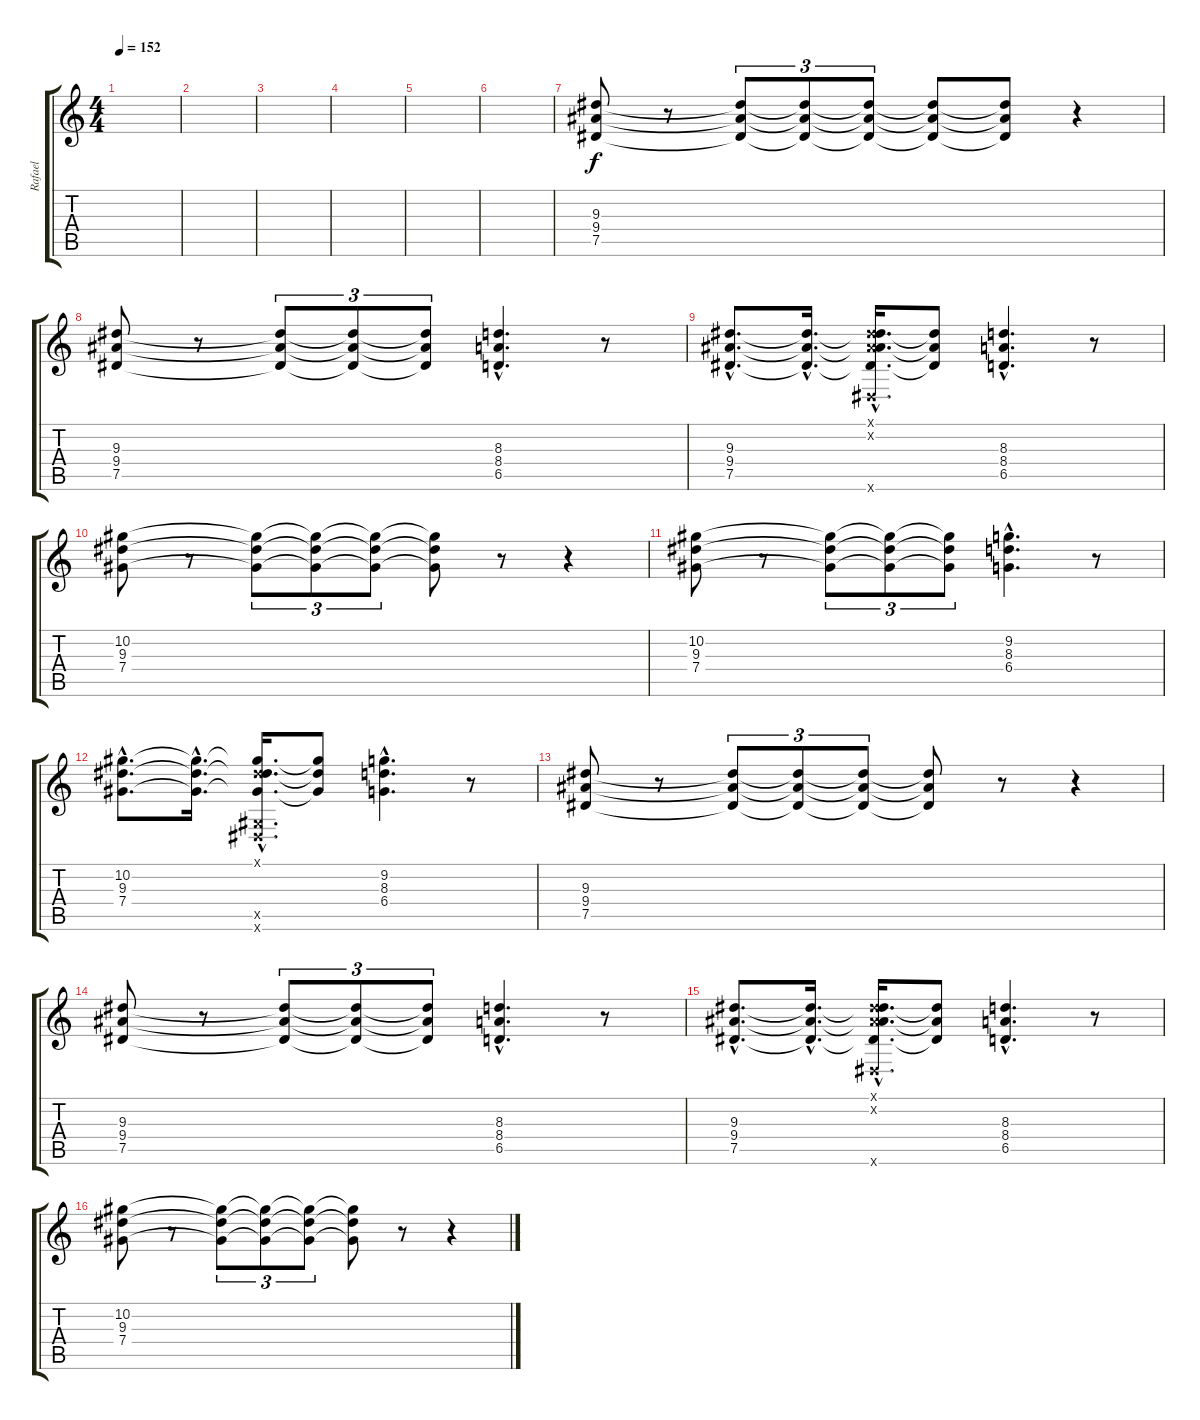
\track ("Rafael" "Rafael") {instrument distortionguitar}
\staff {score tabs}
\tuning (Eb4 Bb3 Gb3 Db3 Ab2 Eb2) {hide}
\ts (4 4)
\tempo 152
\clef g2
\ks c
|
|
|
|
|
|
(9.3 9.4 7.5).8{instrument synthstrings1} r.8 (9.3{t} 9.4{t} 7.5{t}).8{tu (3 2)} (9.3{t} 9.4{t} 7.5{t}).8{tu (3 2)} (9.3{t} 9.4{t} 7.5{t}).8{tu (3 2)} (9.3{t} 9.4{t} 7.5{t}).8 (9.3{t} 9.4{t} 7.5{t}).8 r.4 |
(9.3 9.4 7.5).8 r.8 (9.3{t} 9.4{t} 7.5{t}).8{tu (3 2)} (9.3{t} 9.4{t} 7.5{t}).8{tu (3 2)} (9.3{t} 9.4{t} 7.5{t}).8{tu (3 2)} (8.3{hac} 8.4{hac} 6.5{hac}).4{d} r.8 |
(9.3{hac} 9.4{hac} 7.5{hac}).8{d} (9.3{hac t} 9.4{hac t} 7.5{hac t}).16{d} (0.1{hac x} 0.2{hac x} 9.3{hac t} 9.4{hac t} 7.5{hac t} 0.6{hac x}).16{d} (9.3{t} 9.4{t} 7.5{t}).8 (8.3{hac} 8.4{hac} 6.5{hac}).4{d} r.8 |
(10.2 9.3 7.4).8 r.8 (10.2{t} 9.3{t} 7.4{t}).8{tu (3 2)} (10.2{t} 9.3{t} 7.4{t}).8{tu (3 2)} (10.2{t} 9.3{t} 7.4{t}).8{tu (3 2)} (10.2{t} 9.3{t} 7.4{t}).8 r.8 r.4 |
(10.2 9.3 7.4).8 r.8 (10.2{t} 9.3{t} 7.4{t}).8{tu (3 2)} (10.2{t} 9.3{t} 7.4{t}).8{tu (3 2)} (10.2{t} 9.3{t} 7.4{t}).8{tu (3 2)} (9.2{hac} 8.3{hac} 6.4{hac}).4{d} r.8 |
(10.2{hac} 9.3{hac} 7.4{hac}).8{d} (10.2{hac t} 9.3{hac t} 7.4{hac t}).16{d} (0.1{hac x} 10.2{hac t} 9.3{hac t} 7.4{hac t} 0.5{hac x} 0.6{hac x}).16{d} (10.2{t} 9.3{t} 7.4{t}).8 (9.2{hac} 8.3{hac} 6.4{hac}).4{d} r.8 |
(9.3 9.4 7.5).8 r.8 (9.3{t} 9.4{t} 7.5{t}).8{tu (3 2)} (9.3{t} 9.4{t} 7.5{t}).8{tu (3 2)} (9.3{t} 9.4{t} 7.5{t}).8{tu (3 2)} (9.3{t} 9.4{t} 7.5{t}).8 r.8 r.4 |
(9.3 9.4 7.5).8 r.8 (9.3{t} 9.4{t} 7.5{t}).8{tu (3 2)} (9.3{t} 9.4{t} 7.5{t}).8{tu (3 2)} (9.3{t} 9.4{t} 7.5{t}).8{tu (3 2)} (8.3{hac} 8.4{hac} 6.5{hac}).4{d} r.8 |
(9.3{hac} 9.4{hac} 7.5{hac}).8{d} (9.3{hac t} 9.4{hac t} 7.5{hac t}).16{d} (0.1{hac x} 0.2{hac x} 9.3{hac t} 9.4{hac t} 7.5{hac t} 0.6{hac x}).16{d} (9.3{t} 9.4{t} 7.5{t}).8 (8.3{hac} 8.4{hac} 6.5{hac}).4{d} r.8 |
(10.2 9.3 7.4).8 r.8 (10.2{t} 9.3{t} 7.4{t}).8{tu (3 2)} (10.2{t} 9.3{t} 7.4{t}).8{tu (3 2)} (10.2{t} 9.3{t} 7.4{t}).8{tu (3 2)} (10.2{t} 9.3{t} 7.4{t}).8 r.8 r.4
